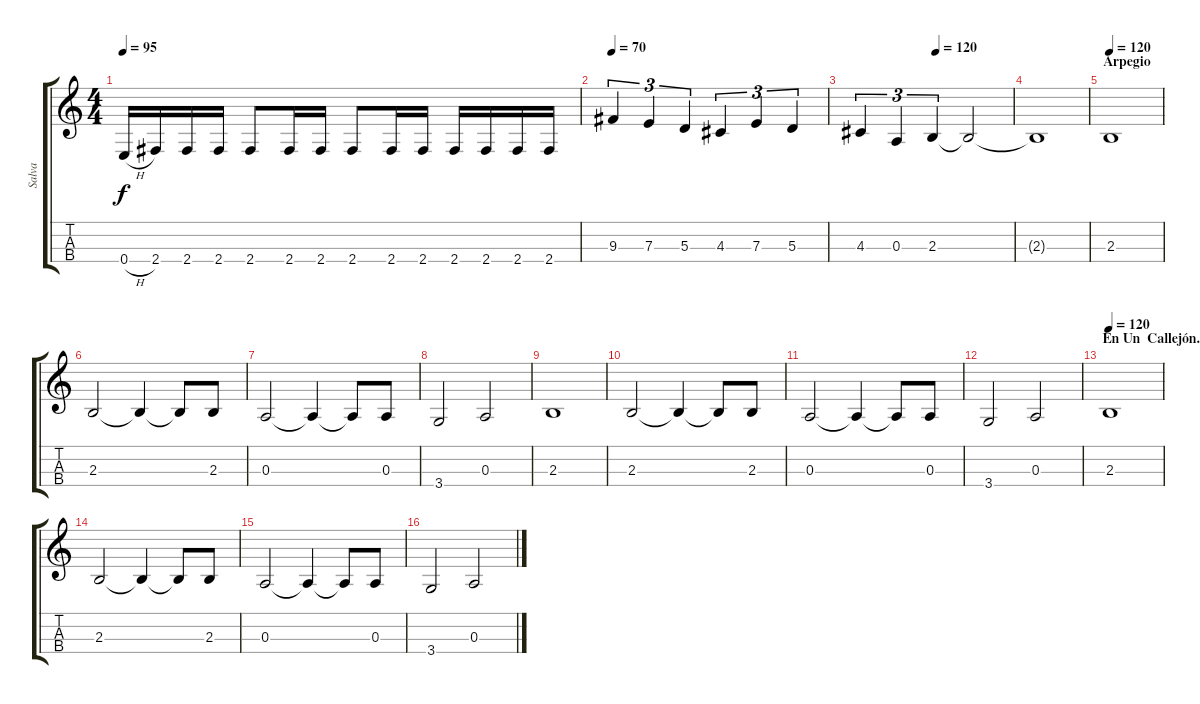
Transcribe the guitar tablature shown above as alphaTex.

\track ("Salva" "Salva") {instrument electricbassfinger}
\staff {score tabs}
\tuning (G3 D3 A2 E2) {hide}
\ts (4 4)
\tempo 95
\clef g2
\ks c
0.4{h}.16{dy f} 2.4.16 2.4.16 2.4.16 2.4.8 2.4.16 2.4.16 2.4.8 2.4.16 2.4.16 2.4.16 2.4.16 2.4.16 2.4.16 |
\tempo 70
9.3.4{tu (3 2)} 7.3.4{tu (3 2)} 5.3.4{tu (3 2)} 4.3.4{tu (3 2)} 7.3.4{tu (3 2)} 5.3.4{tu (3 2)} |
\tempo (120 0.5)
4.3.4{tu (3 2)} 0.3.4{tu (3 2)} 2.3.4{tu (3 2)} 2.3{t}.2 |
2.3{t}.1 |
\section ("" "Arpegio")
\tempo 120
2.3.1 |
2.3.2 2.3{t}.4 2.3{t}.8 2.3.8 |
0.3.2 0.3{t}.4 0.3{t}.8 0.3.8 |
3.4.2 0.3.2 |
2.3.1 |
2.3.2 2.3{t}.4 2.3{t}.8 2.3.8 |
0.3.2 0.3{t}.4 0.3{t}.8 0.3.8 |
3.4.2 0.3.2 |
\section ("" "En Un  Callejón....")
\tempo 120
2.3.1 |
2.3.2 2.3{t}.4 2.3{t}.8 2.3.8 |
0.3.2 0.3{t}.4 0.3{t}.8 0.3.8 |
3.4.2 0.3.2
